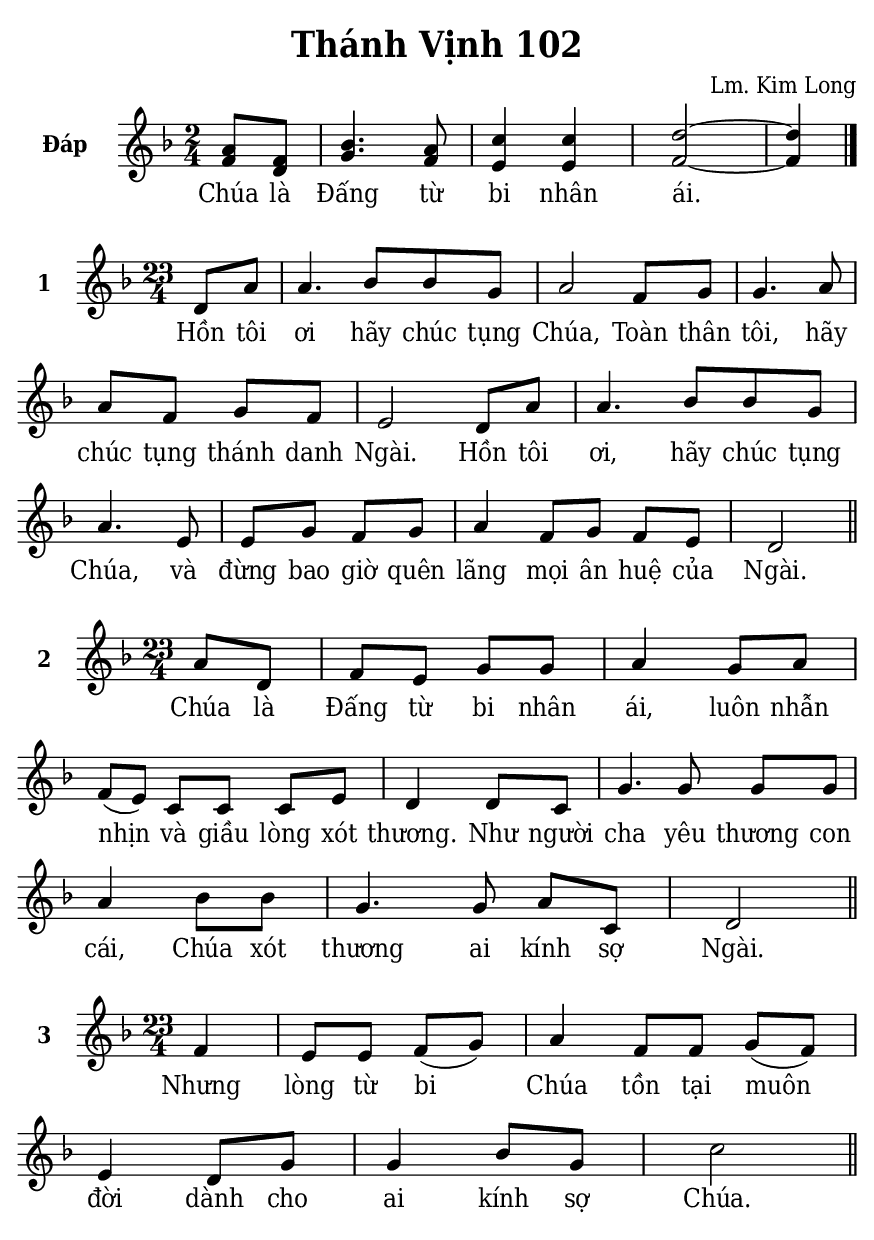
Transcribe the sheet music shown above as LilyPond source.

% Cài đặt chung
\version "2.22.1"
\include "english.ly"

\header {
  title = "Thánh Vịnh 102"
  composer = "Lm. Kim Long"
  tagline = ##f
}

% Nhạc
nhacMauMot = \relative c'' {
  \key f \major
  \time 2/4
  \partial 4
  <<
    {
      a8 f |
      bf4. a8 |
      c4 c |
      d2 ~ |
      d4 \bar "|."
    }
    {
      f,8 d |
      g4. f8 |
      e4 e |
      f2 ~ |
      f4
    }
  >>
}

nhacMauHai = \relative c' {
  \key f \major
  \time 23/4
  \partial 4 d8 a' |
  \override Staff.TimeSignature.break-visibility = #all-invisible
  \time 3/4
  a4. bf8 bf g |
  a2 f8 g |
  \time 2/4
  g4. a8 |
  a f g f |
  \time 3/4
  e2 d8 a' |
  a4. bf8 bf g |
  \time 2/4
  a4. e8 |
  e g f g |
  \time 3/4
  a4 f8 [g] f [e] |
  d2 \bar "||"
}

nhacMauBa = \relative c'' {
  \key f \major
  \time 23/4
  \partial 4 a8 d, |
  \override Staff.TimeSignature.break-visibility = #all-invisible
  \time 2/4
  f e g g |
  a4 g8 a |
  \time 3/4
  f ([e]) c [c] c [e] |
  \time 2/4
  d4 d8 c |
  \time 3/4
  g'4. g8 g [g] |
  \time 2/4
  a4 bf8 bf |
  \time 3/4
  g4. g8 a [c,] |
  d2 \bar "||"
}

nhacMauBon = \relative c' {
  \key f \major
  \time 23/4
  \partial 4 f4 |
  \override Staff.TimeSignature.break-visibility = #all-invisible
  \time 2/4
  e8 e f (g) |
  \time 3/4
  a4 f8 [f] g ([f]) |
  \time 2/4
  e4 d8 g |
  g4 bf8 g |
  c2 \bar "||"
}

% Lời
loiMauMot = \lyricmode {
  Chúa là Đấng từ bi nhân ái.
}

loiMauHai = \lyricmode {
  Hồn tôi ơi hãy chúc tụng Chúa,
  Toàn thân tôi, hãy chúc tụng thánh danh Ngài.
  Hồn tôi ơi, hãy chúc tụng Chúa,
  và đừng bao giờ quên lãng mọi ân huệ của Ngài.
}

loiMauBa = \lyricmode {
  Chúa là Đấng từ bi nhân ái,
  luôn nhẫn nhịn và giầu lòng xót thương.
  Như người cha yêu thương con cái,
  Chúa xót thương ai kính sợ Ngài.
}

loiMauBon = \lyricmode {
  Nhưng lòng từ bi Chúa tồn tại muôn đời
  dành cho ai kính sợ Chúa.
}

% Dàn trang
\paper {
  #(set-paper-size "a5")
  top-margin = 3\mm
  bottom-margin = 3\mm
  left-margin = 3\mm
  right-margin = 3\mm
  indent = #0
  #(define fonts
	 (make-pango-font-tree "Deja Vu Serif Condensed"
	 		       "Deja Vu Serif Condensed"
			       "Deja Vu Serif Condensed"
			       (/ 20 20)))
  print-page-number = ##f
}

\score {
  <<
    \new Staff \with {
      instrumentName = \markup { \bold "Đáp" }} <<
        \clef treble
        \new Voice = beSop {
          \nhacMauMot
        }
      \new Lyrics \lyricsto beSop \loiMauMot
    >>
  >>
  \layout {
    indent = 17
    \override Lyrics.LyricSpace.minimum-distance = #1
    \override Score.BarNumber.break-visibility = ##(#f #f #f)
    \override Score.SpacingSpanner.uniform-stretching = ##t
    ragged-last = ##f
  }
}

\score {
  <<
    \new Staff \with {
      instrumentName = \markup { \bold "1" }} <<
        \clef treble
        \new Voice = beSop {
          \nhacMauHai
        }
      \new Lyrics \lyricsto beSop \loiMauHai
    >>
  >>
  \layout {
    indent = 10
    \override Lyrics.LyricSpace.minimum-distance = #1
    \override Score.BarNumber.break-visibility = ##(#f #f #f)
    \override Score.SpacingSpanner.uniform-stretching = ##t
    ragged-last = ##f
  }
}

\score {
  <<
    \new Staff \with {
      instrumentName = \markup { \bold "2" }} <<
        \clef treble
        \new Voice = beSop {
          \nhacMauBa
        }
      \new Lyrics \lyricsto beSop \loiMauBa
    >>
  >>
  \layout {
    indent = 10
    \override Lyrics.LyricSpace.minimum-distance = #1
    \override Score.BarNumber.break-visibility = ##(#f #f #f)
    \override Score.SpacingSpanner.uniform-stretching = ##t
    ragged-last = ##f
  }
}

\score {
  <<
    \new Staff \with {
      instrumentName = \markup { \bold "3" }} <<
        \clef treble
        \new Voice = beSop {
          \nhacMauBon
        }
      \new Lyrics \lyricsto beSop \loiMauBon
    >>
  >>
  \layout {
    indent = 10
    \override Lyrics.LyricSpace.minimum-distance = #1
    \override Score.BarNumber.break-visibility = ##(#f #f #f)
    \override Score.SpacingSpanner.uniform-stretching = ##t
    ragged-last = ##f
  }
}
